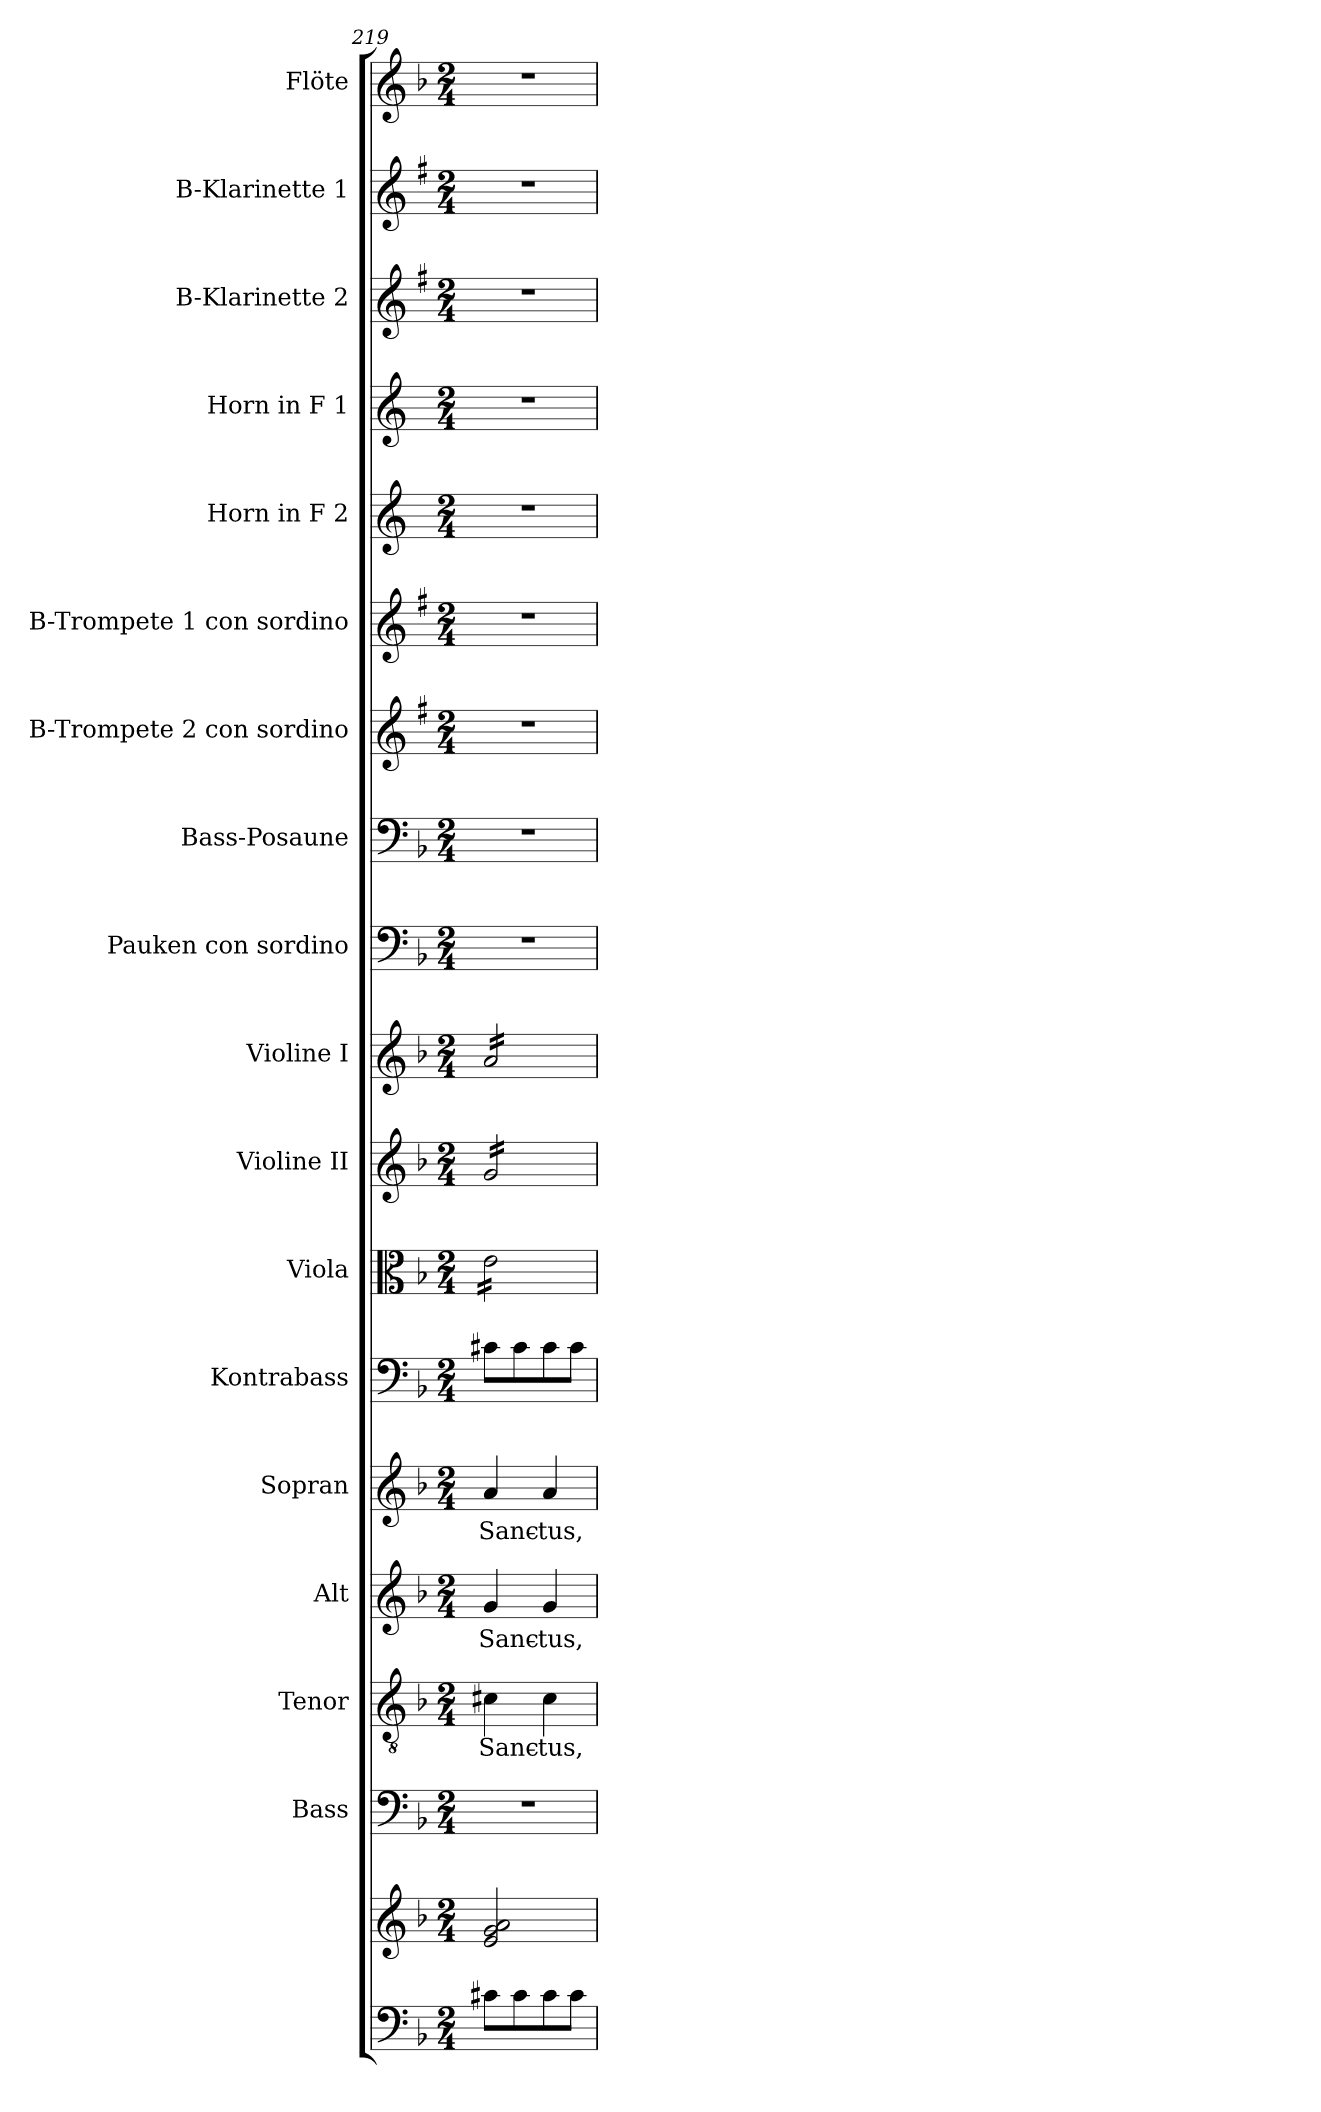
**kern	**kern	**kern	**kern	**text	**kern	**text	**kern	**text	**kern	**kern	**kern	**kern	**kern	**kern	**kern	**kern	**kern	**kern	**kern	**kern	**kern
*part18	*part18	*part17	*part16	*part16	*part15	*part15	*part14	*part14	*part13	*part12	*part11	*part10	*part9	*part8	*part7	*part6	*part5	*part4	*part3	*part2	*part1
*staff19	*staff18	*staff17	*staff16	*staff16	*staff15	*staff15	*staff14	*staff14	*staff13	*staff12	*staff11	*staff10	*staff9	*staff8	*staff7	*staff6	*staff5	*staff4	*staff3	*staff2	*staff1
*	*	*I"Bass	*I"Tenor	*	*I"Alt	*	*I"Sopran	*	*I"Kontrabass	*I"Viola	*I"Violine II	*I"Violine I	*I"Pauken con sordino	*I"Bass-Posaune	*I"B-Trompete 2 con sordino	*I"B-Trompete 1 con sordino	*I"Horn in F 2	*I"Horn in F 1	*I"B-Klarinette 2	*I"B-Klarinette 1	*I"Flöte
*	*	*I'B.	*I'T.	*	*I'A.	*	*I'S.	*	*I'Kb.	*I'Vla.	*I'Vl. II	*I'Vl. I	*I'Pk.	*I'B. Pos.	*I'B Trp. 2	*I'B Trp. 1	*	*	*I'B Kl. 2	*I'B Kl. 1	*I'Fl.
*clefF4	*clefG2	*clefF4	*clefGv2	*	*clefG2	*	*clefG2	*	*clefF4	*clefC3	*clefG2	*clefG2	*clefF4	*clefF4	*clefG2	*clefG2	*clefG2	*clefG2	*clefG2	*clefG2	*clefG2
*	*	*	*	*	*	*	*	*	*ITrd7c12	*	*	*	*	*	*ITrd1c2	*ITrd1c2	*ITrd4c7	*ITrd4c7	*ITrd1c2	*ITrd1c2	*
*k[b-]	*k[b-]	*k[b-]	*k[b-]	*	*k[b-]	*	*k[b-]	*	*k[b-]	*k[b-]	*k[b-]	*k[b-]	*k[b-]	*k[b-]	*k[b-]	*k[b-]	*k[b-]	*k[b-]	*k[b-]	*k[b-]	*k[b-]
*F:	*F:	*F:	*F:	*	*F:	*	*F:	*	*F:	*F:	*F:	*F:	*F:	*F:	*F:	*F:	*F:	*F:	*F:	*F:	*F:
*M2/4	*M2/4	*M2/4	*M2/4	*	*M2/4	*	*M2/4	*	*M2/4	*M2/4	*M2/4	*M2/4	*M2/4	*M2/4	*M2/4	*M2/4	*M2/4	*M2/4	*M2/4	*M2/4	*M2/4
=219	=219	=219	=219	=219	=219	=219	=219	=219	=219	=219	=219	=219	=219	=219	=219	=219	=219	=219	=219	=219	=219
!	!	!	!	!LO:LY:b	!	!LO:LY:b	!	!LO:LY:b	!	!	!	!	!	!	!	!	!	!	!	!	!
*	*	*	*	*	*	*	*	*	*	*tremolo	*	*	*	*	*	*	*	*	*	*	*
*	*	*	*	*	*	*	*	*	*	*	*tremolo	*	*	*	*	*	*	*	*	*	*
*	*	*	*	*	*	*	*	*	*	*	*	*tremolo	*	*	*	*	*	*	*	*	*
8c#X\L	2e/ 2g/ 2a/	2r	4c#X\	Sanc-	4g/	Sanc-	4a/	Sanc-	8C#X\L	16e\LL	16g/LL	16a/LL	2r	2r	2r	2r	2r	2r	2r	2r	2r
.	.	.	.	.	.	.	.	.	.	16e\	16g/	16a/	.	.	.	.	.	.	.	.	.
8c#\	.	.	.	.	.	.	.	.	8C#\	16e\	16g/	16a/	.	.	.	.	.	.	.	.	.
.	.	.	.	.	.	.	.	.	.	16e\	16g/	16a/	.	.	.	.	.	.	.	.	.
!	!	!	!	!LO:LY:b	!	!LO:LY:b	!	!LO:LY:b	!	!	!	!	!	!	!	!	!	!	!	!	!
8c#\	.	.	4c#\	-tus,	4g/	-tus,	4a/	-tus,	8C#\	16e\	16g/	16a/	.	.	.	.	.	.	.	.	.
.	.	.	.	.	.	.	.	.	.	16e\	16g/	16a/	.	.	.	.	.	.	.	.	.
8c#\J	.	.	.	.	.	.	.	.	8C#\J	16e\	16g/	16a/	.	.	.	.	.	.	.	.	.
.	.	.	.	.	.	.	.	.	.	16e\JJ	16g/JJ	16a/JJ	.	.	.	.	.	.	.	.	.
*	*	*	*	*	*	*	*	*	*	*	*	*Xtremolo	*	*	*	*	*	*	*	*	*
*	*	*	*	*	*	*	*	*	*	*	*Xtremolo	*	*	*	*	*	*	*	*	*	*
*	*	*	*	*	*	*	*	*	*	*Xtremolo	*	*	*	*	*	*	*	*	*	*	*
=	=	=	=	=	=	=	=	=	=	=	=	=	=	=	=	=	=	=	=	=	=
*-	*-	*-	*-	*-	*-	*-	*-	*-	*-	*-	*-	*-	*-	*-	*-	*-	*-	*-	*-	*-	*-
